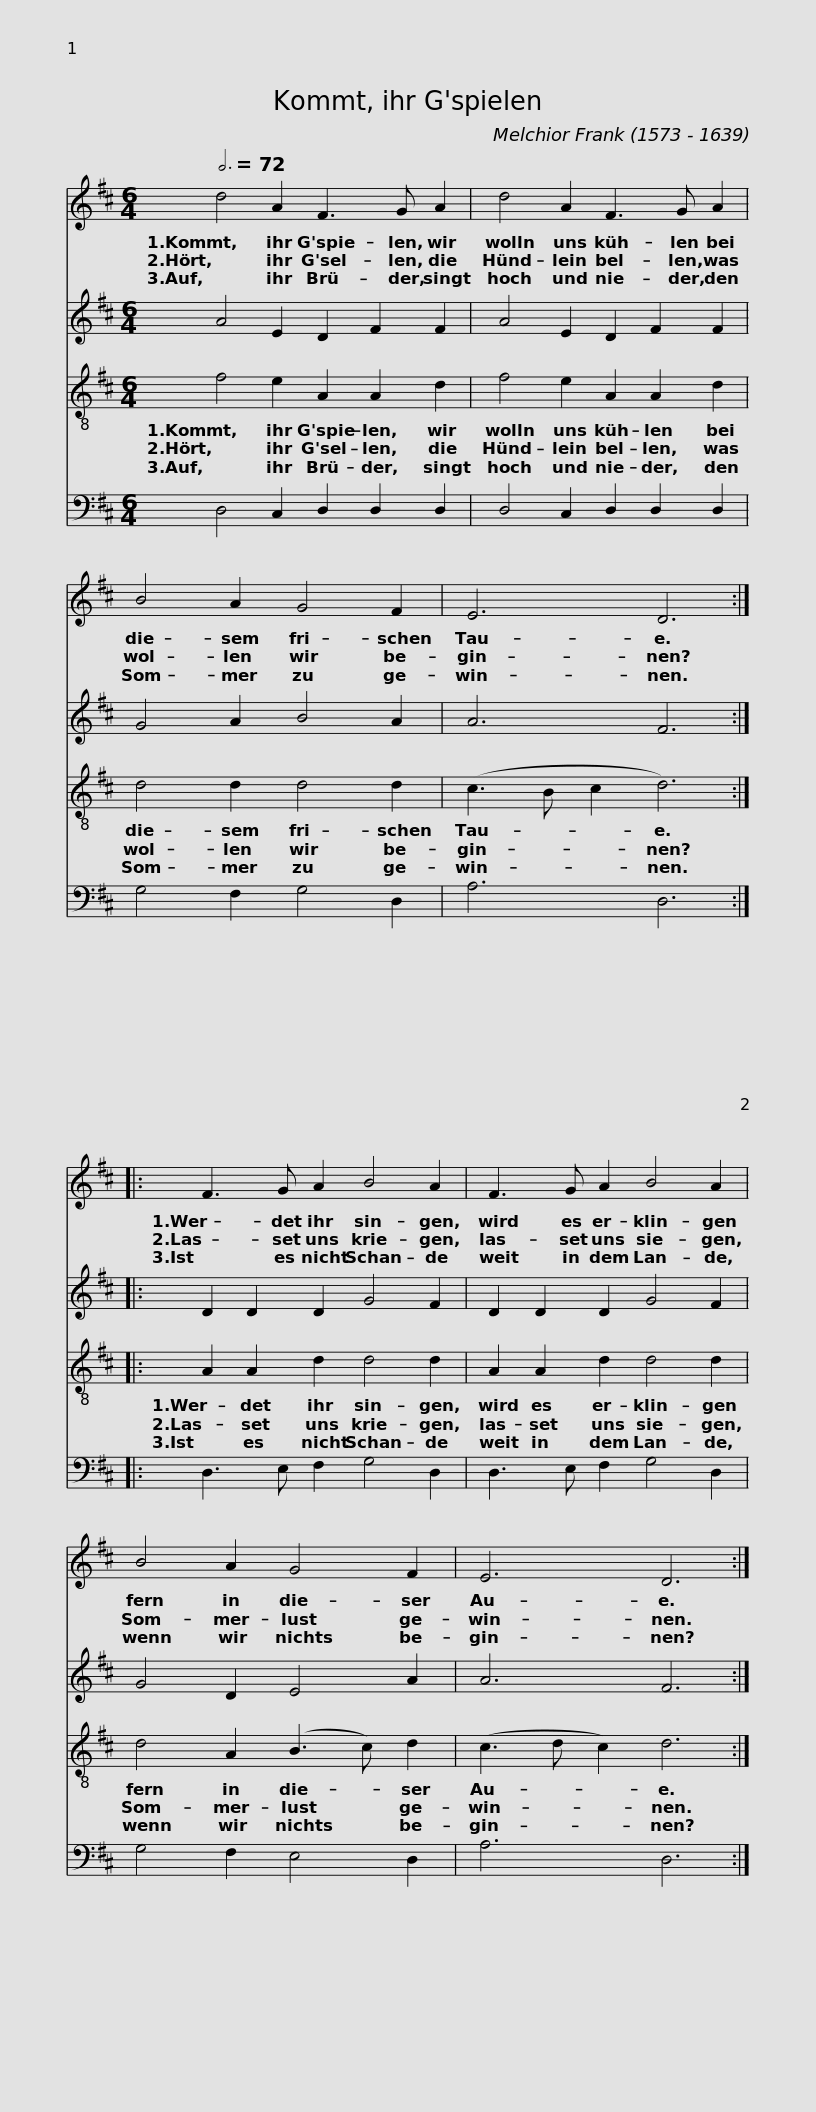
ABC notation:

X:1
%%score 1 2 3 4
L:1/8
Q:3/4=72
M:6/4
I:linebreak $
K:D
V:1 treble
V:2 treble
V:3 treble-8
V:4 bass
V:1
 d4 A2 F3 G A2 | d4 A2 F3 G A2 | B4 A2 G4 F2 | E6 D6 ::$ F3 G A2 B4 A2 | %5
 F3 G A2 B4 A2 | B4 A2 G4 F2 | E6 D6 :| %8
V:2
 A4 E2 D2 F2 F2 | A4 E2 D2 F2 F2 | G4 A2 B4 A2 | A6 F6 ::$ D2 D2 D2 G4 F2 | %5
 D2 D2 D2 G4 F2 | G4 D2 E4 A2 | A6 F6 :| %8
V:3
 f4 e2 A2 A2 d2 | f4 e2 A2 A2 d2 | d4 d2 d4 d2 | (c3 B c2 d6) ::$ A2 A2 d2 d4 d2 | %5
 A2 A2 d2 d4 d2 | d4 A2 (B3 c) d2 | (c3 d c2) d6 :| %8
V:4
 D,4 C,2 D,2 D,2 D,2 | D,4 C,2 D,2 D,2 D,2 | G,4 F,2 G,4 D,2 | A,6 D,6 ::$ D,3 E, F,2 G,4 D,2 | %5
 D,3 E, F,2 G,4 D,2 | G,4 F,2 E,4 D,2 | A,6 D,6 :| %8
